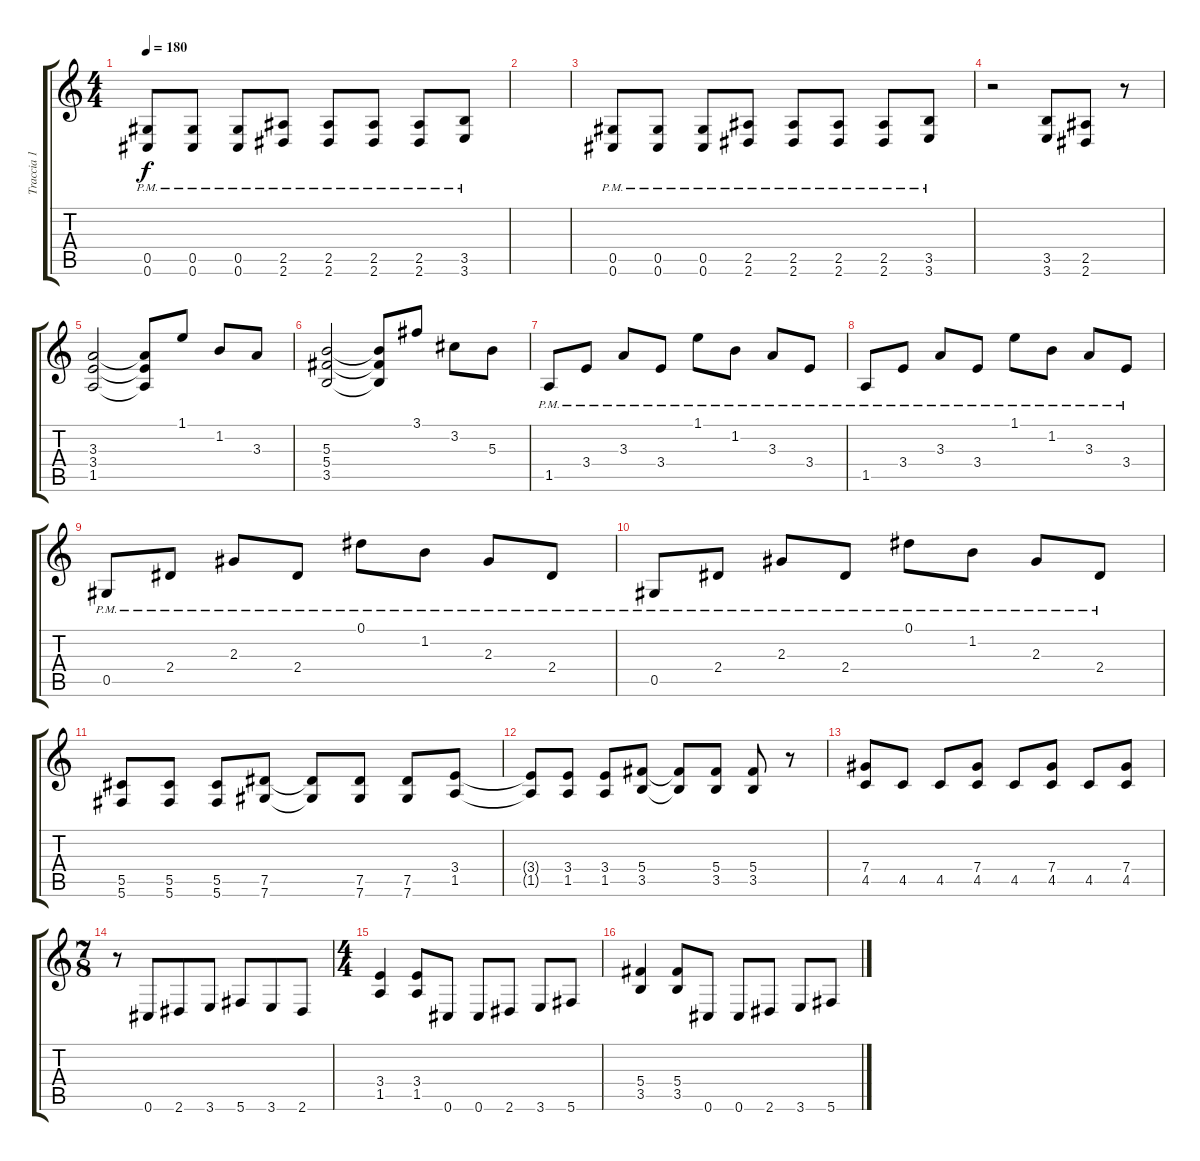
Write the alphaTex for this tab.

\track ("Traccia 1" "Traccia 1") {instrument distortionguitar}
\staff {score tabs}
\tuning (Eb4 Bb3 Gb3 Db3 Ab2 Db2) {hide}
\ts (4 4)
\tempo 180
\clef g2
\ks c
(0.5{pm} 0.6{pm}).8{dy f} (0.5{pm} 0.6{pm}).8 (0.5{pm} 0.6{pm}).8 (2.5{pm} 2.6{pm}).8 (2.5{pm} 2.6{pm}).8 (2.5{pm} 2.6{pm}).8 (2.5{pm} 2.6{pm}).8 (3.5{pm} 3.6{pm}).8 |
|
(0.5{pm} 0.6{pm}).8 (0.5{pm} 0.6{pm}).8 (0.5{pm} 0.6{pm}).8 (2.5{pm} 2.6{pm}).8 (2.5{pm} 2.6{pm}).8 (2.5{pm} 2.6{pm}).8 (2.5{pm} 2.6{pm}).8 (3.5{pm} 3.6{pm}).8 |
r.2 (3.5 3.6).8 (2.5 2.6).8 r.8 |
(3.3 3.4 1.5).2 (3.3{t} 3.4{t} 1.5{t}).8 1.1.8 1.2.8 3.3.8 |
(5.3 5.4 3.5).2 (5.3{t} 5.4{t} 3.5{t}).8 3.1.8 3.2.8 5.3.8 |
1.5{pm}.8 3.4{pm}.8 3.3{pm}.8 3.4{pm}.8 1.1{pm}.8 1.2{pm}.8 3.3{pm}.8 3.4{pm}.8 |
1.5{pm}.8 3.4{pm}.8 3.3{pm}.8 3.4{pm}.8 1.1{pm}.8 1.2{pm}.8 3.3{pm}.8 3.4{pm}.8 |
0.5{pm}.8 2.4{pm}.8 2.3{pm}.8 2.4{pm}.8 0.1{pm}.8 1.2{pm}.8 2.3{pm}.8 2.4{pm}.8 |
0.5{pm}.8 2.4{pm}.8 2.3{pm}.8 2.4{pm}.8 0.1{pm}.8 1.2{pm}.8 2.3{pm}.8 2.4{pm}.8 |
(5.5 5.6).8 (5.5 5.6).8 (5.5 5.6).8 (7.5 7.6).8 (7.5{t} 7.6{t}).8 (7.5 7.6).8 (7.5 7.6).8 (3.4 1.5).8 |
(3.4{t} 1.5{t}).8 (3.4 1.5).8 (3.4 1.5).8 (5.4 3.5).8 (5.4{t} 3.5{t}).8 (5.4 3.5).8 (5.4 3.5).8 r.8 |
(7.4 4.5).8 4.5.8 4.5.8 (7.4 4.5).8 4.5.8 (7.4 4.5).8 4.5.8 (7.4 4.5).8 |
\ts (7 8)
r.8 0.6.8 2.6.8 3.6.8 5.6.8 3.6.8 2.6.8 |
\ts (4 4)
(3.4 1.5).4 (3.4 1.5).8 0.6.8 0.6.8 2.6.8 3.6.8 5.6.8 |
(5.4 3.5).4 (5.4 3.5).8 0.6.8 0.6.8 2.6.8 3.6.8 5.6.8
